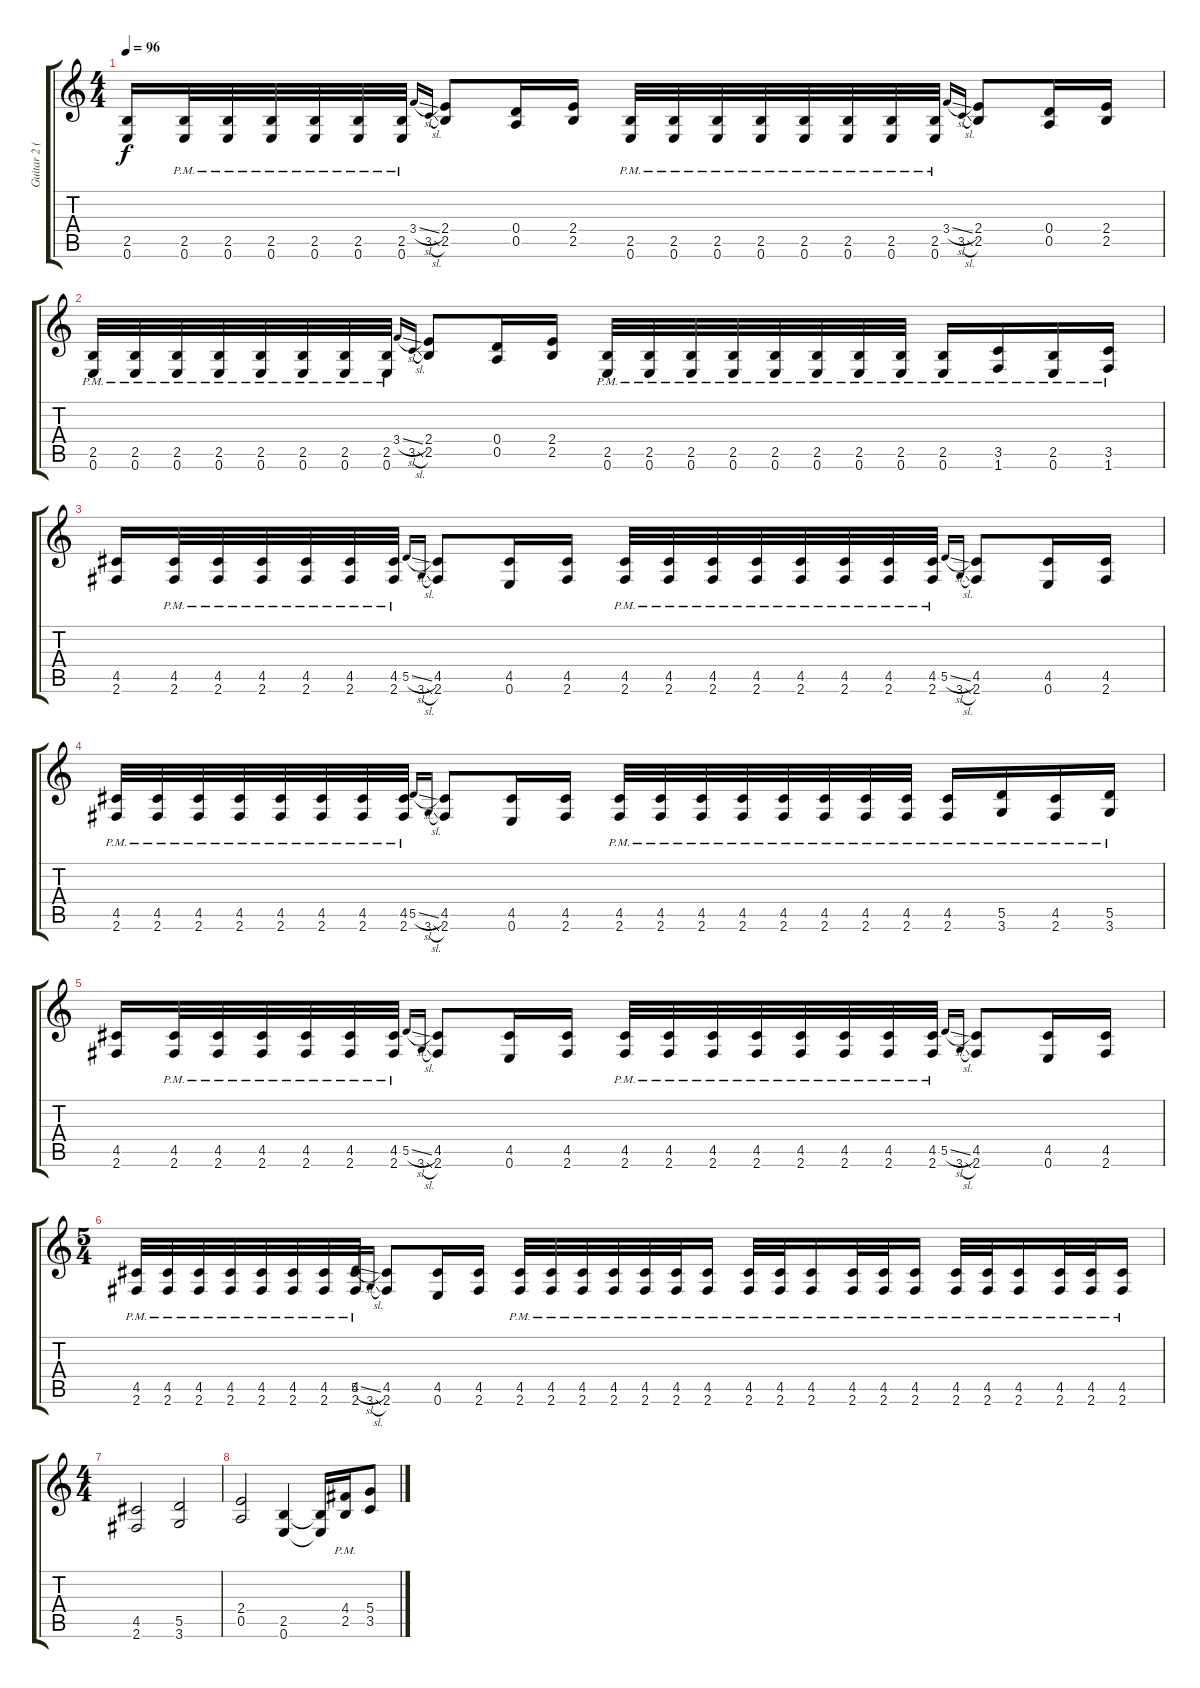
\track ("Guitar 2 (Distortion)" "Guitar 2 (") {instrument distortionguitar}
\staff {score tabs}
\tuning (E4 B3 G3 D3 A2 E2) {hide}
\ts (4 4)
\tempo 96
\clef g2
\ks c
(2.5 0.6).16{dy f} (2.5{pm} 0.6{pm}).32 (2.5{pm} 0.6{pm}).32 (2.5{pm} 0.6{pm}).32 (2.5{pm} 0.6{pm}).32 (2.5{pm} 0.6{pm}).32 (2.5 0.6{pm}).32 3.4{sl}.16{gr onbeat} 3.5{sl}.16{gr onbeat} (2.4 2.5).8 (0.4 0.5).16 (2.4 2.5).16 (2.5{pm} 0.6{pm}).32 (2.5{pm} 0.6{pm}).32 (2.5{pm} 0.6{pm}).32 (2.5{pm} 0.6{pm}).32 (2.5{pm} 0.6{pm}).32 (2.5{pm} 0.6{pm}).32 (2.5{pm} 0.6{pm}).32 (2.5{pm} 0.6{pm}).32 3.4{sl}.16{gr onbeat} 3.5{sl}.16{gr onbeat} (2.4 2.5).8 (0.4 0.5).16 (2.4 2.5).16 |
(2.5{pm} 0.6{pm}).32 (2.5{pm} 0.6{pm}).32 (2.5{pm} 0.6{pm}).32 (2.5{pm} 0.6{pm}).32 (2.5{pm} 0.6{pm}).32 (2.5{pm} 0.6{pm}).32 (2.5{pm} 0.6{pm}).32 (2.5{pm} 0.6{pm}).32 3.4{sl}.16{gr onbeat} 3.5{sl}.16{gr onbeat} (2.4 2.5).8 (0.4 0.5).16 (2.4 2.5).16 (2.5{pm} 0.6{pm}).32 (2.5{pm} 0.6{pm}).32 (2.5{pm} 0.6{pm}).32 (2.5{pm} 0.6{pm}).32 (2.5{pm} 0.6{pm}).32 (2.5{pm} 0.6{pm}).32 (2.5{pm} 0.6{pm}).32 (2.5{pm} 0.6{pm}).32 (2.5{pm} 0.6{pm}).16 (3.5{pm} 1.6{pm}).16 (2.5{pm} 0.6{pm}).16 (3.5{pm} 1.6{pm}).16 |
(4.5 2.6).16 (4.5{pm} 2.6{pm}).32 (4.5{pm} 2.6{pm}).32 (4.5{pm} 2.6{pm}).32 (4.5{pm} 2.6{pm}).32 (4.5{pm} 2.6{pm}).32 (4.5{pm} 2.6{pm}).32 5.5{sl}.16{gr onbeat} 3.6{sl}.16{gr onbeat} (4.5 2.6).8 (4.5 0.6).16 (4.5 2.6).16 (4.5{pm} 2.6{pm}).32 (4.5{pm} 2.6{pm}).32 (4.5{pm} 2.6{pm}).32 (4.5{pm} 2.6{pm}).32 (4.5{pm} 2.6{pm}).32 (4.5{pm} 2.6{pm}).32 (4.5{pm} 2.6{pm}).32 (4.5{pm} 2.6{pm}).32 5.5{sl}.16{gr onbeat} 3.6{sl}.16{gr onbeat} (4.5 2.6).8 (4.5 0.6).16 (4.5 2.6).16 |
(4.5{pm} 2.6{pm}).32 (4.5{pm} 2.6{pm}).32 (4.5{pm} 2.6{pm}).32 (4.5{pm} 2.6{pm}).32 (4.5{pm} 2.6{pm}).32 (4.5{pm} 2.6{pm}).32 (4.5{pm} 2.6{pm}).32 (4.5{pm} 2.6{pm}).32 5.5{sl}.16{gr onbeat} 3.6{sl}.16{gr onbeat} (4.5 2.6).8 (4.5 0.6).16 (4.5 2.6).16 (4.5{pm} 2.6{pm}).32 (4.5{pm} 2.6{pm}).32 (4.5{pm} 2.6{pm}).32 (4.5{pm} 2.6{pm}).32 (4.5{pm} 2.6{pm}).32 (4.5{pm} 2.6{pm}).32 (4.5{pm} 2.6{pm}).32 (4.5{pm} 2.6{pm}).32 (4.5{pm} 2.6{pm}).16 (5.5{pm} 3.6{pm}).16 (4.5{pm} 2.6{pm}).16 (5.5{pm} 3.6{pm}).16 |
(4.5 2.6).16 (4.5{pm} 2.6{pm}).32 (4.5{pm} 2.6{pm}).32 (4.5{pm} 2.6{pm}).32 (4.5{pm} 2.6{pm}).32 (4.5{pm} 2.6{pm}).32 (4.5{pm} 2.6{pm}).32 5.5{sl}.16{gr onbeat} 3.6{sl}.16{gr onbeat} (4.5 2.6).8 (4.5 0.6).16 (4.5 2.6).16 (4.5{pm} 2.6{pm}).32 (4.5{pm} 2.6{pm}).32 (4.5{pm} 2.6{pm}).32 (4.5{pm} 2.6{pm}).32 (4.5{pm} 2.6{pm}).32 (4.5{pm} 2.6{pm}).32 (4.5{pm} 2.6{pm}).32 (4.5{pm} 2.6{pm}).32 5.5{sl}.16{gr onbeat} 3.6{sl}.16{gr onbeat} (4.5 2.6).8 (4.5 0.6).16 (4.5 2.6).16 |
\ts (5 4)
(4.5{pm} 2.6{pm}).32 (4.5{pm} 2.6{pm}).32 (4.5{pm} 2.6{pm}).32 (4.5{pm} 2.6{pm}).32 (4.5{pm} 2.6{pm}).32 (4.5{pm} 2.6{pm}).32 (4.5{pm} 2.6{pm}).32 (4.5{pm} 2.6{pm}).32 5.5{sl}.16{gr onbeat} 3.6{sl}.16{gr onbeat} (4.5 2.6).8 (4.5 0.6).16 (4.5 2.6).16 (4.5{pm} 2.6{pm}).32 (4.5{pm} 2.6{pm}).32 (4.5{pm} 2.6{pm}).32 (4.5{pm} 2.6{pm}).32 (4.5{pm} 2.6{pm}).32 (4.5{pm} 2.6{pm}).32 (4.5{pm} 2.6{pm}).16 (4.5{pm} 2.6{pm}).32 (4.5{pm} 2.6{pm}).32 (4.5{pm} 2.6{pm}).16 (4.5{pm} 2.6{pm}).32 (4.5{pm} 2.6{pm}).32 (4.5{pm} 2.6{pm}).16 (4.5{pm} 2.6{pm}).32 (4.5{pm} 2.6{pm}).32 (4.5{pm} 2.6{pm}).16 (4.5{pm} 2.6{pm}).32 (4.5{pm} 2.6{pm}).32 (4.5{pm} 2.6{pm}).16 |
\ts (4 4)
(4.5 2.6).2 (5.5 3.6).2 |
(2.4 0.5).2 (2.5 0.6).4 (2.5{t} 0.6{t}).16 (4.4{pm} 2.5{pm}).16 (5.4 3.5).8
